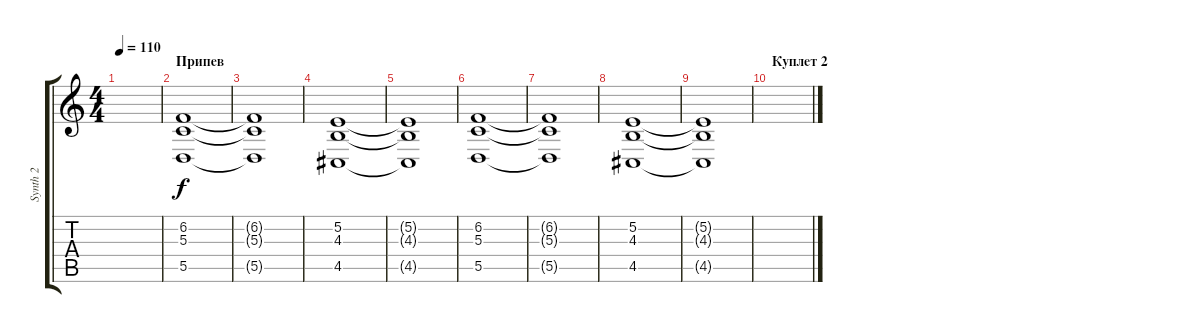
\track ("Synth 2" "Synth 2") {instrument fx6goblins}
\staff {score tabs}
\tuning (E4 B3 G3 D3 A2 E2) {hide}
\ts (4 4)
\tempo 110
\clef g2
\ks c
|
\section ("" "Припев")
(6.2 5.3 5.5).1{volume 6} |
(6.2{t} 5.3{t} 5.5{t}).1 |
(5.2 4.3 4.5).1 |
(5.2{t} 4.3{t} 4.5{t}).1 |
(6.2 5.3 5.5).1{volume 8} |
(6.2{t} 5.3{t} 5.5{t}).1 |
(5.2 4.3 4.5).1 |
(5.2{t} 4.3{t} 4.5{t}).1 |
\section ("" "Куплет 2")
